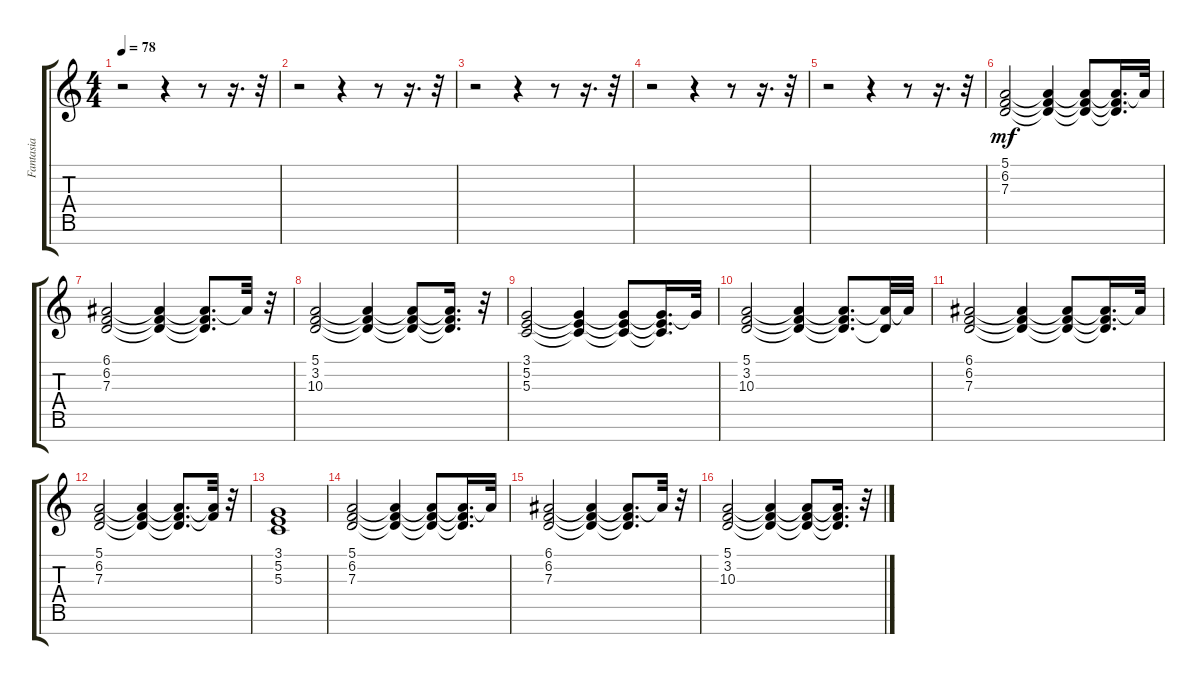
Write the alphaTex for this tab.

\track ("Fantasia" "Fantasia") {instrument pad2warm}
\staff {score tabs}
\tuning (E4 B3 G3 D3 A2 E2 B1) {hide}
\ts (4 4)
\tempo 78
\clef g2
\ks c
r.2{dy mf} r.4 r.8 r.16{d} r.32 |
r.2 r.4 r.8 r.16{d} r.32 |
r.2 r.4 r.8 r.16{d} r.32 |
r.2 r.4 r.8 r.16{d} r.32 |
r.2 r.4 r.8 r.16{d} r.32 |
(5.1 6.2 7.3).2 (5.1{t} 6.2{t} 7.3{t}).4 (5.1{t} 6.2{t} 7.3{t}).8 (5.1{t} 6.2{t} 7.3{t}).16{d} 5.1{t}.32 |
(6.1 6.2 7.3).2 (6.1{t} 6.2{t} 7.3{t}).4 (6.1{t} 6.2{t} 7.3{t}).8{d} 6.1{t}.32 r.32 |
(5.1 3.2 10.3).2 (5.1{t} 3.2{t} 10.3{t}).4 (5.1{t} 3.2{t} 10.3{t}).8 (5.1{t} 3.2{t} 10.3{t}).16{d} r.32 |
(3.1 5.2 5.3).2 (3.1{t} 5.2{t} 5.3{t}).4 (3.1{t} 5.2{t} 5.3{t}).8 (3.1{t} 5.2{t} 5.3{t}).16{d} 3.1{t}.32 |
(5.1 3.2 10.3).2 (5.1{t} 3.2{t} 10.3{t}).4 (5.1{t} 3.2{t} 10.3{t}).8{d} (5.1{t} 3.2{t}).32 5.1{t}.32 |
(6.1 6.2 7.3).2 (6.1{t} 6.2{t} 7.3{t}).4 (6.1{t} 6.2{t} 7.3{t}).8 (6.1{t} 6.2{t} 7.3{t}).16{d} 6.1{t}.32 |
(5.1 6.2 7.3).2 (5.1{t} 6.2{t} 7.3{t}).4 (5.1{t} 6.2{t} 7.3{t}).8{d} (5.1{t} 6.2{t}).32 r.32 |
(3.1 5.2 5.3).1 |
(5.1 6.2 7.3).2 (5.1{t} 6.2{t} 7.3{t}).4 (5.1{t} 6.2{t} 7.3{t}).8 (5.1{t} 6.2{t} 7.3{t}).16{d} 5.1{t}.32 |
(6.1 6.2 7.3).2 (6.1{t} 6.2{t} 7.3{t}).4 (6.1{t} 6.2{t} 7.3{t}).8{d} 6.1{t}.32 r.32 |
(5.1 3.2 10.3).2 (5.1{t} 3.2{t} 10.3{t}).4 (5.1{t} 3.2{t} 10.3{t}).8 (5.1{t} 3.2{t} 10.3{t}).16{d} r.32
